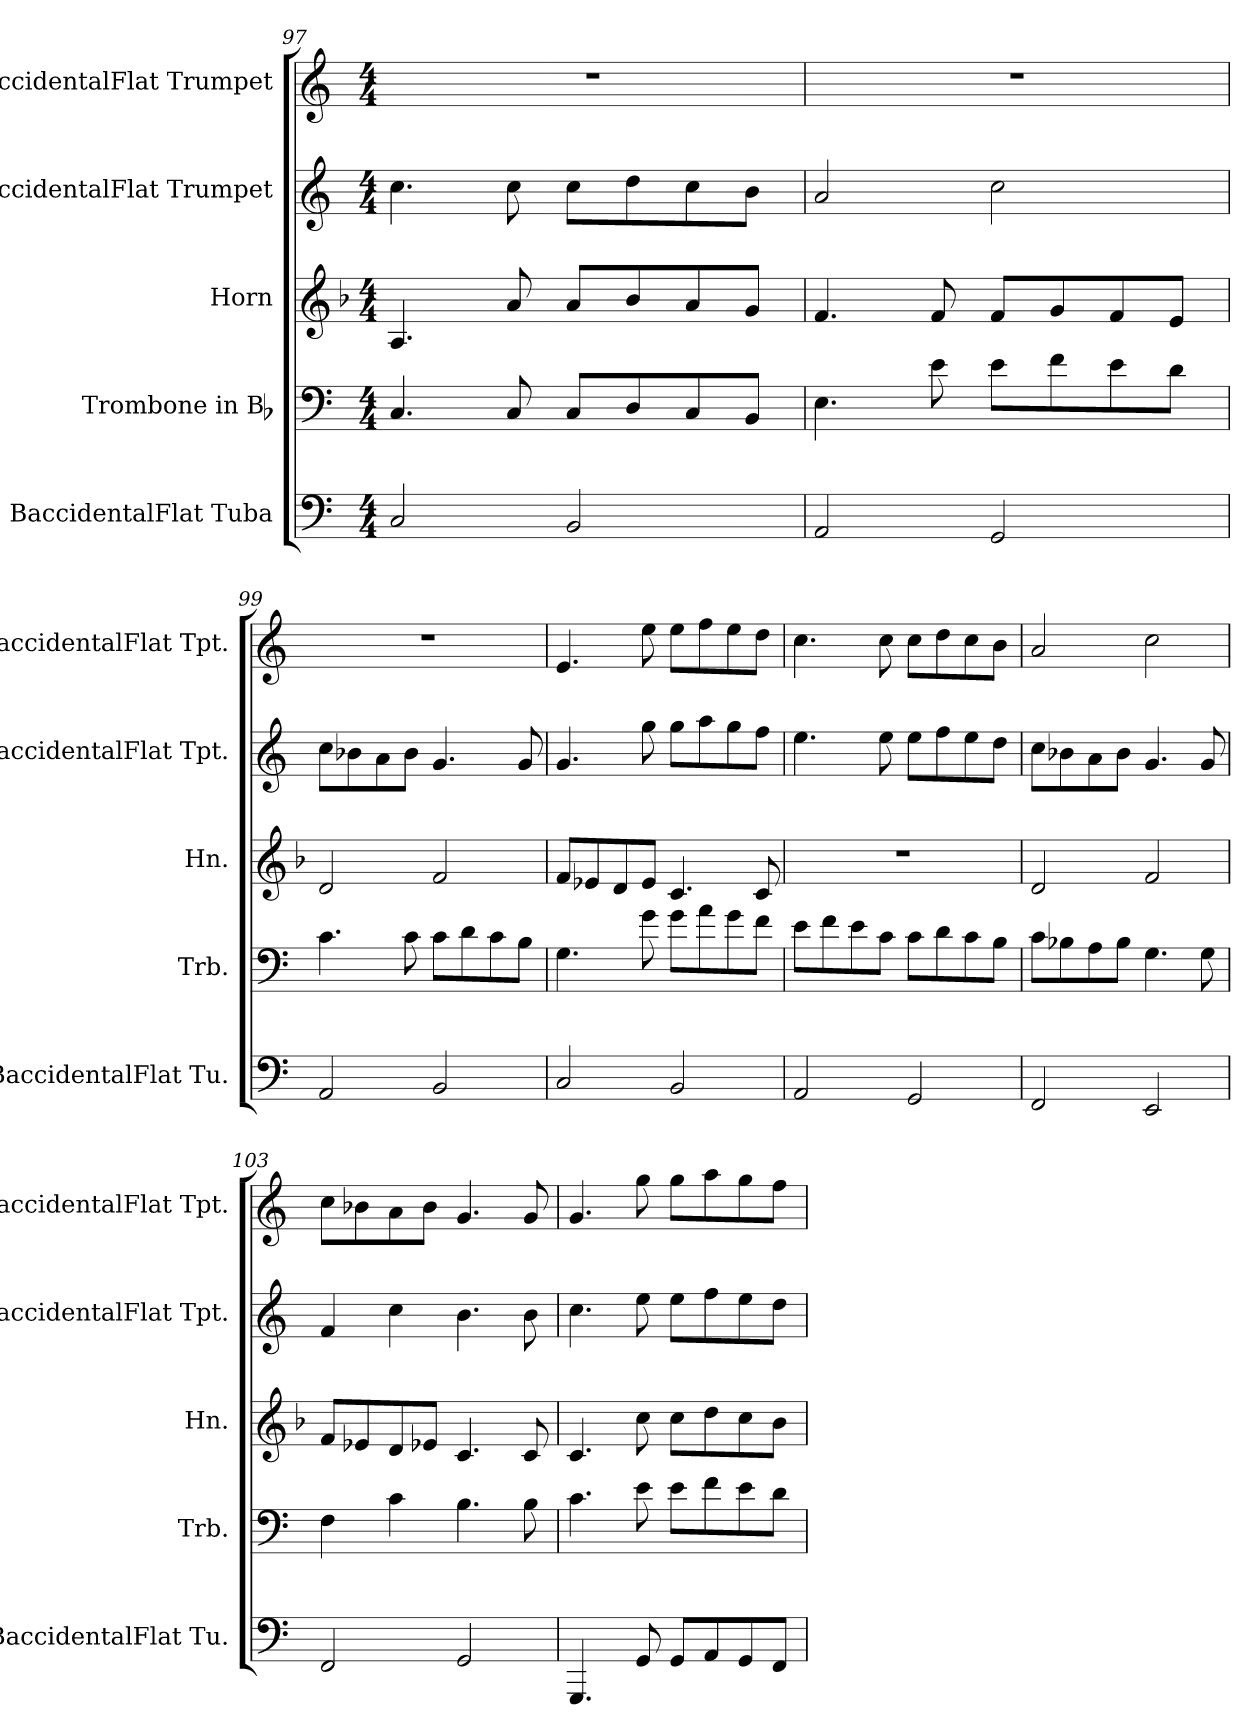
**kern	**kern	**kern	**kern	**kern
*part5	*part4	*part3	*part2	*part1
*staff5	*staff4	*staff3	*staff2	*staff1
*I"BaccidentalFlat Tuba	*I"Trombone in Bb	*I"Horn	*I"BaccidentalFlat Trumpet	*I"BaccidentalFlat Trumpet
*I'BaccidentalFlat Tu.	*I'Trb.	*I'Hn.	*I'BaccidentalFlat Tpt.	*I'BaccidentalFlat Tpt.
*clefF4	*clefF4	*clefG2	*clefG2	*clefG2
*ITrd1c2	*ITrd1c2	*ITrd4c7	*ITrd1c2	*ITrd1c2
*k[b-e-]	*k[b-e-]	*k[b-e-]	*k[b-e-]	*k[b-e-]
*M4/4	*M4/4	*M4/4	*M4/4	*M4/4
=97	=97	=97	=97	=97
2BB-/	4.BB-/	4.D/	4.b-\	1r
.	8BB-/	8d/	8b-\	.
2AA/	8BB-/L	8d/L	8b-\L	.
.	8C/	8e-/	8cc\	.
.	8BB-/	8d/	8b-\	.
.	8AA/J	8c/J	8a\J	.
=98	=98	=98	=98	=98
2GG/	4.D\	4.B-/	2g/	1r
.	8d\	8B-/	.	.
2FF/	8d\L	8B-/L	2b-\	.
.	8e-\	8c/	.	.
.	8d\	8B-/	.	.
.	8c\J	8A/J	.	.
=99	=99	=99	=99	=99
2GG/	4.B-\	2G/	8b-\L	1r
.	.	.	8a-X\	.
.	.	.	8g\	.
.	8B-\	.	8a-\J	.
2AA/	8B-\L	2B-/	4.f/	.
.	8c\	.	.	.
.	8B-\	.	.	.
.	8A\J	.	8f/	.
!!LO:PB:g=z
=100	=100	=100	=100	=100
2BB-/	4.F\	8B-/L	4.f/	4.d/
.	.	8A-X/	.	.
.	.	8G/	.	.
.	8f\	8A-/J	8ff\	8dd\
2AA/	8f\L	4.F/	8ff\L	8dd\L
.	8g\	.	8gg\	8ee-\
.	8f\	.	8ff\	8dd\
.	8e-\J	8F/	8ee-\J	8cc\J
=101	=101	=101	=101	=101
2GG/	8d\L	1r	4.dd\	4.b-\
.	8e-\	.	.	.
.	8d\	.	.	.
.	8B-\J	.	8dd\	8b-\
2FF/	8B-\L	.	8dd\L	8b-\L
.	8c\	.	8ee-\	8cc\
.	8B-\	.	8dd\	8b-\
.	8A\J	.	8cc\J	8a\J
=102	=102	=102	=102	=102
2EE-/	8B-\L	2G/	8b-\L	2g/
.	8A-X\	.	8a-X\	.
.	8G\	.	8g\	.
.	8A-\J	.	8a-\J	.
2DD/	4.F\	2B-/	4.f/	2b-\
.	8F\	.	8f/	.
=103	=103	=103	=103	=103
2EE-/	4E-\	8B-/L	4e-/	8b-\L
.	.	8A-X/	.	8a-X\
.	4B-\	8G/	4b-\	8g\
.	.	8A-X/J	.	8a-\J
2FF/	4.A\	4.F/	4.a\	4.f/
.	8A\	8F/	8a\	8f/
!!LO:LB:g=z
=104	=104	=104	=104	=104
4.FFF/	4.B-\	4.F/	4.b-\	4.f/
8FF/	8d\	8f\	8dd\	8ff\
8FF/L	8d\L	8f\L	8dd\L	8ff\L
8GG/	8e-\	8g\	8ee-\	8gg\
8FF/	8d\	8f\	8dd\	8ff\
8EE-/J	8c\J	8e-\J	8cc\J	8ee-\J
=	=	=	=	=
*-	*-	*-	*-	*-
